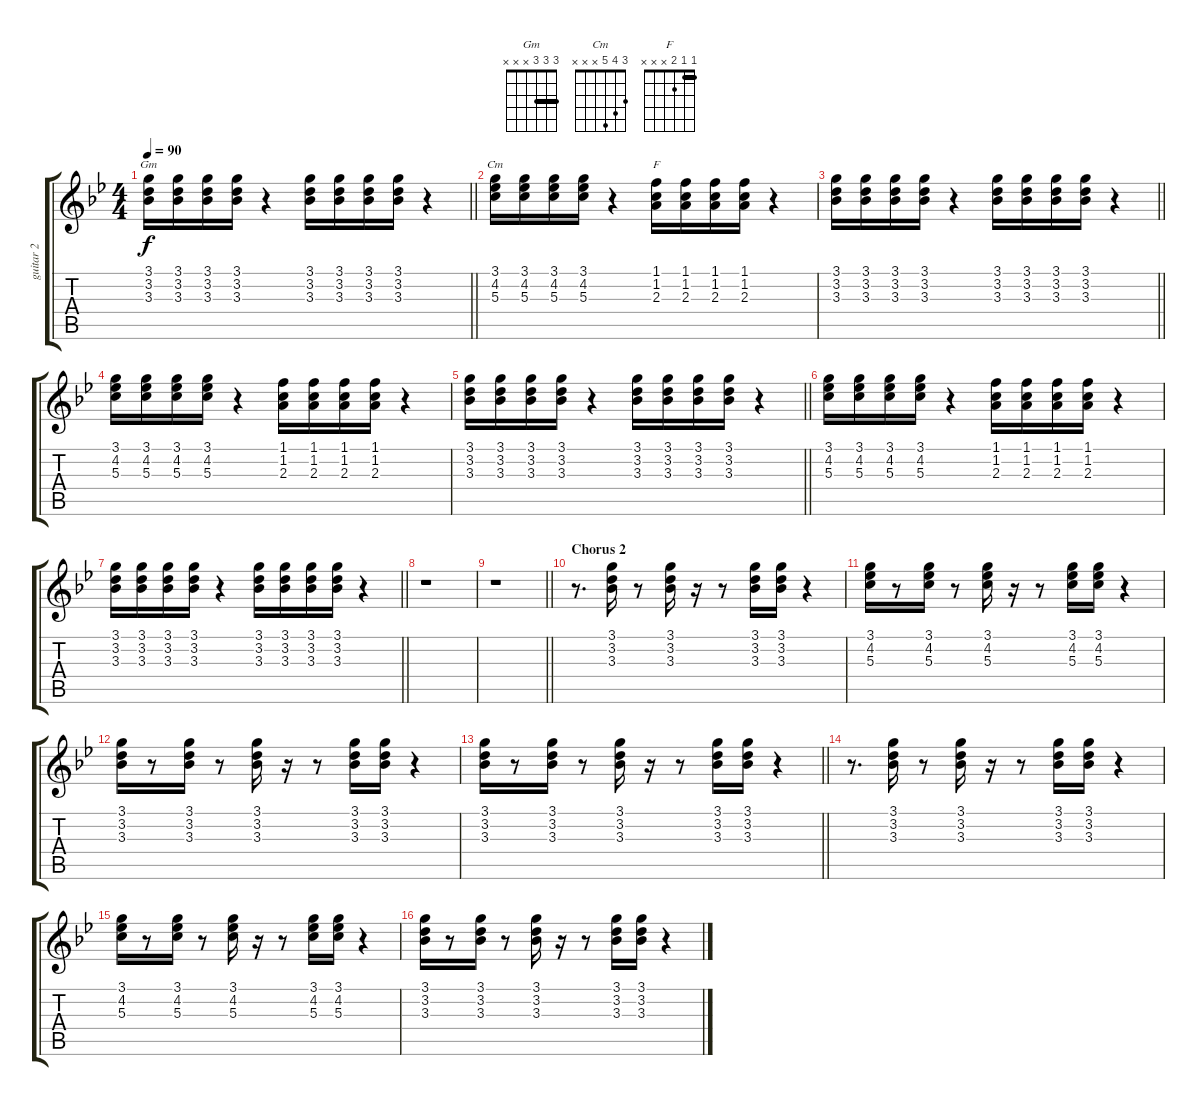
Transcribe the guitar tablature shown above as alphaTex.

\track ("guitar 2" "guitar 2") {instrument electricguitarclean}
\staff {score tabs}
\tuning (E4 B3 G3 D3 A2 E2) {hide}
\chord ("Gm" 3 3 3 x x x) {barre 3}
\chord ("Cm" 3 4 5 x x x)
\chord ("F" 1 1 2 x x x) {barre 1}
\ts (4 4)
\tempo 90
\clef g2
\barLineRight lightlight
\ks bb
(3.1 3.2 3.3).16{ch "Gm" dy f} (3.1 3.2 3.3).16 (3.1 3.2 3.3).16 (3.1 3.2 3.3).16 r.4 (3.1 3.2 3.3).16 (3.1 3.2 3.3).16 (3.1 3.2 3.3).16 (3.1 3.2 3.3).16 r.4 |
(3.1 4.2 5.3).16{ch "Cm"} (3.1 4.2 5.3).16 (3.1 4.2 5.3).16 (3.1 4.2 5.3).16 r.4 (1.1 1.2 2.3).16{ch "F"} (1.1 1.2 2.3).16 (1.1 1.2 2.3).16 (1.1 1.2 2.3).16 r.4 |
\barLineRight lightlight
(3.1 3.2 3.3).16 (3.1 3.2 3.3).16 (3.1 3.2 3.3).16 (3.1 3.2 3.3).16 r.4 (3.1 3.2 3.3).16 (3.1 3.2 3.3).16 (3.1 3.2 3.3).16 (3.1 3.2 3.3).16 r.4 |
(3.1 4.2 5.3).16 (3.1 4.2 5.3).16 (3.1 4.2 5.3).16 (3.1 4.2 5.3).16 r.4 (1.1 1.2 2.3).16 (1.1 1.2 2.3).16 (1.1 1.2 2.3).16 (1.1 1.2 2.3).16 r.4 |
\barLineRight lightlight
(3.1 3.2 3.3).16 (3.1 3.2 3.3).16 (3.1 3.2 3.3).16 (3.1 3.2 3.3).16 r.4 (3.1 3.2 3.3).16 (3.1 3.2 3.3).16 (3.1 3.2 3.3).16 (3.1 3.2 3.3).16 r.4 |
(3.1 4.2 5.3).16 (3.1 4.2 5.3).16 (3.1 4.2 5.3).16 (3.1 4.2 5.3).16 r.4 (1.1 1.2 2.3).16 (1.1 1.2 2.3).16 (1.1 1.2 2.3).16 (1.1 1.2 2.3).16 r.4 |
\barLineRight lightlight
(3.1 3.2 3.3).16 (3.1 3.2 3.3).16 (3.1 3.2 3.3).16 (3.1 3.2 3.3).16 r.4 (3.1 3.2 3.3).16 (3.1 3.2 3.3).16 (3.1 3.2 3.3).16 (3.1 3.2 3.3).16 r.4 |
r.1 |
\barLineRight lightlight
r.1 |
\section ("" "Chorus 2")
r.8{d} (3.1 3.2 3.3).16 r.8 (3.1 3.2 3.3).16 r.16 r.8 (3.1 3.2 3.3).16 (3.1 3.2 3.3).16 r.4 |
(3.1 4.2 5.3).16 r.8 (3.1 4.2 5.3).16 r.8 (3.1 4.2 5.3).16 r.16 r.8 (3.1 4.2 5.3).16 (3.1 4.2 5.3).16 r.4 |
(3.1 3.2 3.3).16 r.8 (3.1 3.2 3.3).16 r.8 (3.1 3.2 3.3).16 r.16 r.8 (3.1 3.2 3.3).16 (3.1 3.2 3.3).16 r.4 |
\barLineRight lightlight
(3.1 3.2 3.3).16 r.8 (3.1 3.2 3.3).16 r.8 (3.1 3.2 3.3).16 r.16 r.8 (3.1 3.2 3.3).16 (3.1 3.2 3.3).16 r.4 |
r.8{d} (3.1 3.2 3.3).16 r.8 (3.1 3.2 3.3).16 r.16 r.8 (3.1 3.2 3.3).16 (3.1 3.2 3.3).16 r.4 |
(3.1 4.2 5.3).16 r.8 (3.1 4.2 5.3).16 r.8 (3.1 4.2 5.3).16 r.16 r.8 (3.1 4.2 5.3).16 (3.1 4.2 5.3).16 r.4 |
(3.1 3.2 3.3).16 r.8 (3.1 3.2 3.3).16 r.8 (3.1 3.2 3.3).16 r.16 r.8 (3.1 3.2 3.3).16 (3.1 3.2 3.3).16 r.4
